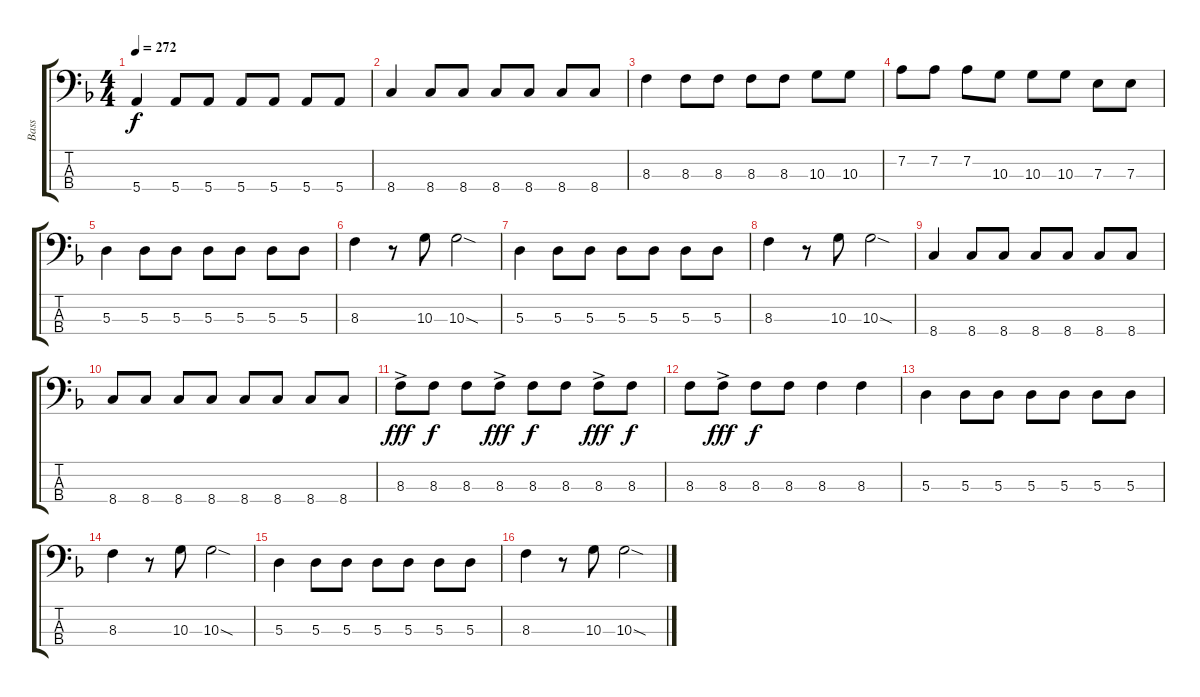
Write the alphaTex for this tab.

\track ("Bass" "Bass") {instrument electricbasspick}
\staff {score tabs}
\tuning (G2 D2 A1 E1) {hide}
\ts (4 4)
\tempo 272
\clef f4
\ks f
5.4.4{dy f} 5.4.8 5.4.8 5.4.8 5.4.8 5.4.8 5.4.8 |
8.4.4 8.4.8 8.4.8 8.4.8 8.4.8 8.4.8 8.4.8 |
8.3.4 8.3.8 8.3.8 8.3.8 8.3.8 10.3.8 10.3.8 |
7.2.8 7.2.8 7.2.8 10.3.8 10.3.8 10.3.8 7.3.8 7.3.8 |
5.3.4 5.3.8 5.3.8 5.3.8 5.3.8 5.3.8 5.3.8 |
8.3.4 r.8 10.3.8 10.3{sod}.2 |
5.3.4 5.3.8 5.3.8 5.3.8 5.3.8 5.3.8 5.3.8 |
8.3.4 r.8 10.3.8 10.3{sod}.2 |
8.4.4 8.4.8 8.4.8 8.4.8 8.4.8 8.4.8 8.4.8 |
8.4.8 8.4.8 8.4.8 8.4.8 8.4.8 8.4.8 8.4.8 8.4.8 |
8.3{ac}.8{dy fff} 8.3.8{dy f} 8.3.8 8.3{ac}.8{dy fff} 8.3.8{dy f} 8.3.8 8.3{ac}.8{dy fff} 8.3.8{dy f} |
8.3.8 8.3{ac}.8{dy fff} 8.3.8{dy f} 8.3.8 8.3.4 8.3.4 |
5.3.4 5.3.8 5.3.8 5.3.8 5.3.8 5.3.8 5.3.8 |
8.3.4 r.8 10.3.8 10.3{sod}.2 |
5.3.4 5.3.8 5.3.8 5.3.8 5.3.8 5.3.8 5.3.8 |
8.3.4 r.8 10.3.8 10.3{sod}.2
